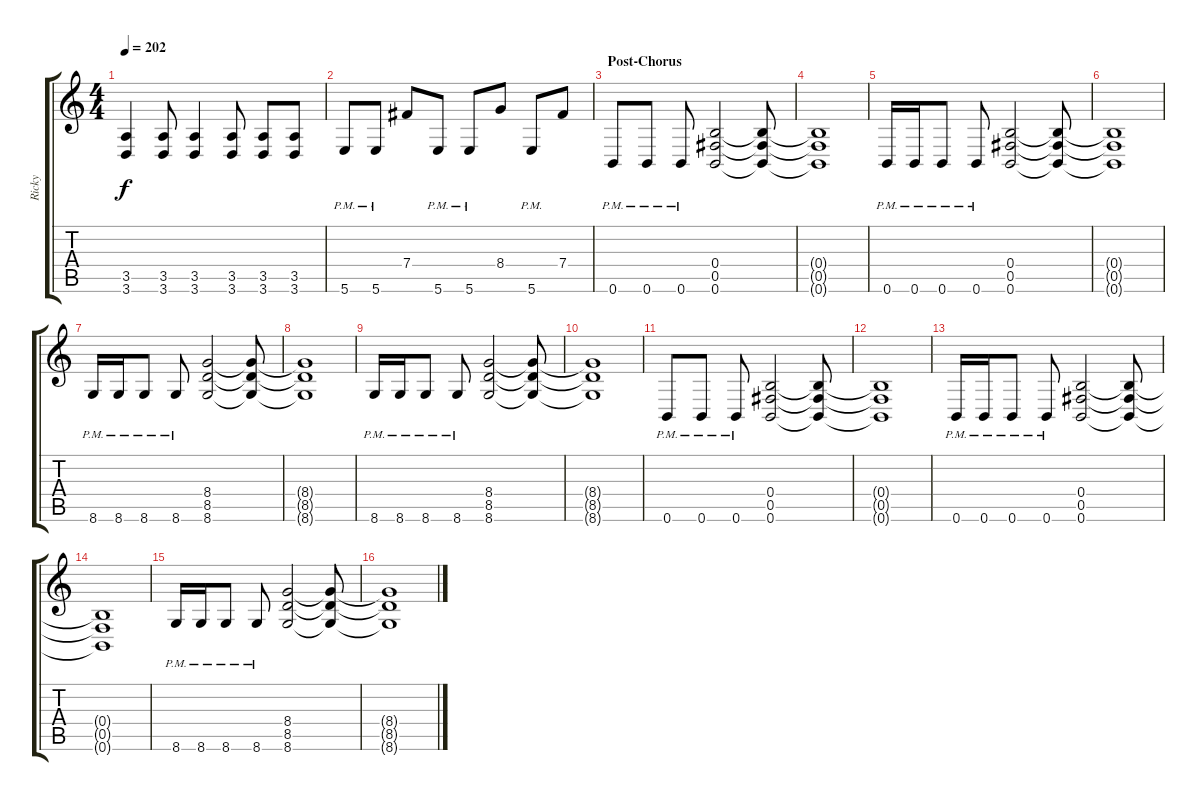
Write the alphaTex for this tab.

\track ("Ricky " "Ricky ") {instrument distortionguitar}
\staff {score tabs}
\tuning (Db4 Ab3 E3 B2 Gb2 B1) {hide}
\ts (4 4)
\tempo 202
\clef g2
\ks c
(3.5 3.6).4{dy f} (3.5 3.6).8 (3.5 3.6).4 (3.5 3.6).8 (3.5 3.6).8 (3.5 3.6).8 |
5.6{pm}.8 5.6{pm}.8 7.4.8 5.6{pm}.8 5.6{pm}.8 8.4.8 5.6{pm}.8 7.4.8 |
\section ("" "Post-Chorus")
0.6{pm}.8 0.6{pm}.8 0.6{pm}.8 (0.4 0.5 0.6).2 (0.4{t} 0.5{t} 0.6{t}).8 |
(0.4{t} 0.5{t} 0.6{t}).1 |
0.6{pm}.16 0.6{pm}.16 0.6{pm}.8 0.6{pm}.8 (0.4 0.5 0.6).2 (0.4{t} 0.5{t} 0.6{t}).8 |
(0.4{t} 0.5{t} 0.6{t}).1 |
8.6{pm}.16 8.6{pm}.16 8.6{pm}.8 8.6{pm}.8 (8.4 8.5 8.6).2 (8.4{t} 8.5{t} 8.6{t}).8 |
(8.4{t} 8.5{t} 8.6{t}).1 |
8.6{pm}.16 8.6{pm}.16 8.6{pm}.8 8.6{pm}.8 (8.4 8.5 8.6).2 (8.4{t} 8.5{t} 8.6{t}).8 |
(8.4{t} 8.5{t} 8.6{t}).1 |
0.6{pm}.8 0.6{pm}.8 0.6{pm}.8 (0.4 0.5 0.6).2 (0.4{t} 0.5{t} 0.6{t}).8 |
(0.4{t} 0.5{t} 0.6{t}).1 |
0.6{pm}.16 0.6{pm}.16 0.6{pm}.8 0.6{pm}.8 (0.4 0.5 0.6).2 (0.4{t} 0.5{t} 0.6{t}).8 |
(0.4{t} 0.5{t} 0.6{t}).1 |
8.6{pm}.16 8.6{pm}.16 8.6{pm}.8 8.6{pm}.8 (8.4 8.5 8.6).2 (8.4{t} 8.5{t} 8.6{t}).8 |
(8.4{t} 8.5{t} 8.6{t}).1
